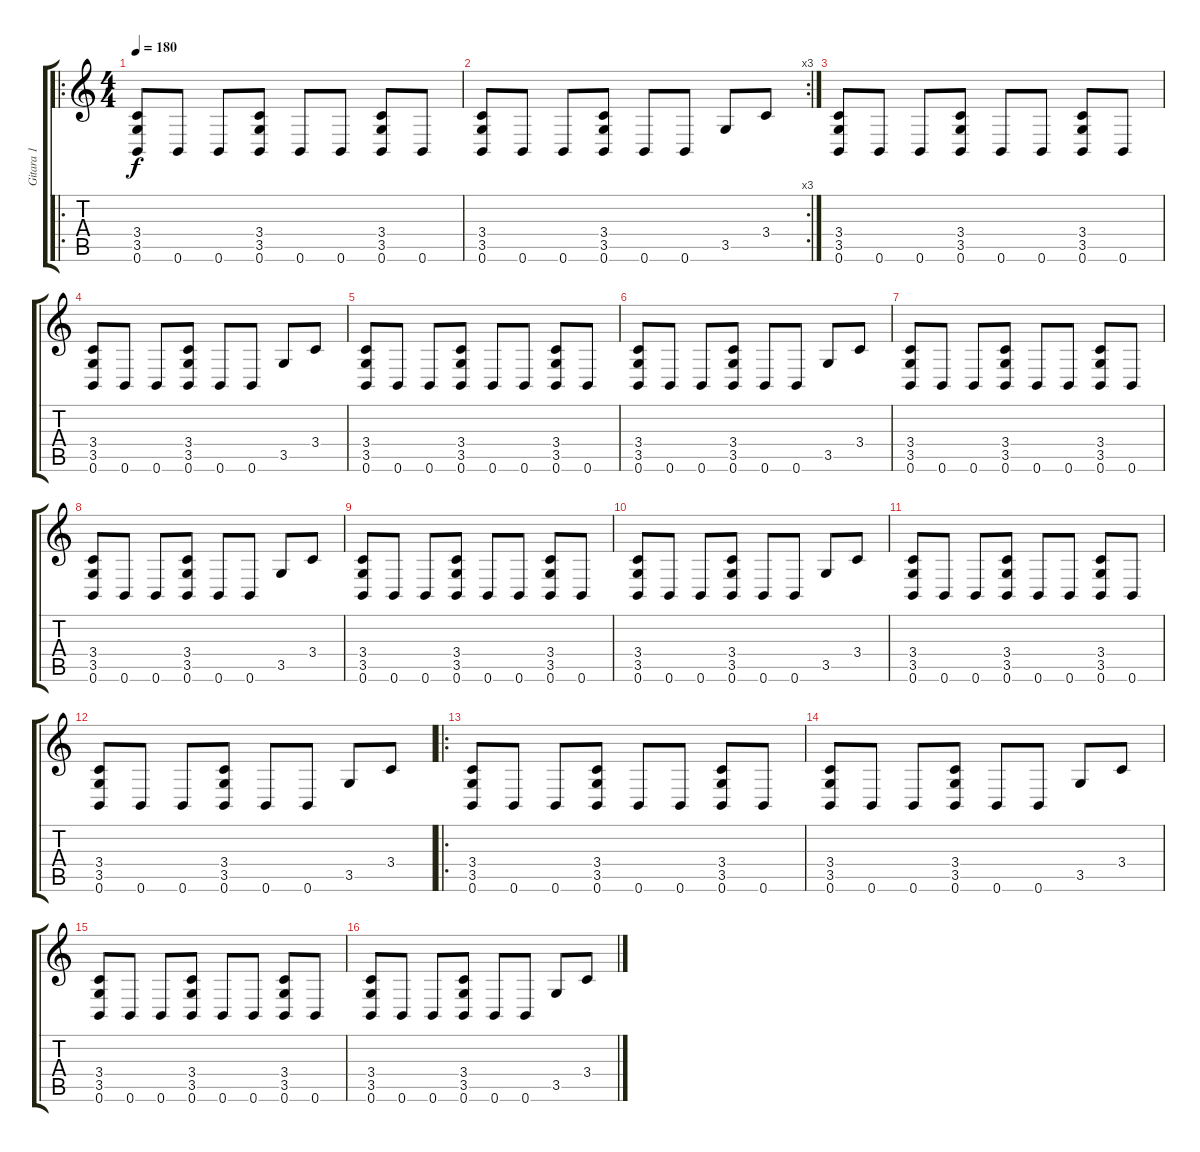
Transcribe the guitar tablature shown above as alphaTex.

\track ("Gitara 1" "Gitara 1") {instrument distortionguitar}
\staff {score tabs}
\tuning (B3 Gb3 D3 A2 E2 B1) {hide}
\ro
\ts (4 4)
\tempo 180
\clef g2
\ks c
(3.4 3.5 0.6).8{dy f instrument distortionguitar} 0.6.8 0.6.8 (3.4 3.5 0.6).8 0.6.8 0.6.8 (3.4 3.5 0.6).8 0.6.8 |
\rc 3
(3.4 3.5 0.6).8 0.6.8 0.6.8 (3.4 3.5 0.6).8 0.6.8 0.6.8 3.5.8 3.4.8 |
(3.4 3.5 0.6).8 0.6.8 0.6.8 (3.4 3.5 0.6).8 0.6.8 0.6.8 (3.4 3.5 0.6).8 0.6.8 |
(3.4 3.5 0.6).8 0.6.8 0.6.8 (3.4 3.5 0.6).8 0.6.8 0.6.8 3.5.8 3.4.8 |
(3.4 3.5 0.6).8 0.6.8 0.6.8 (3.4 3.5 0.6).8 0.6.8 0.6.8 (3.4 3.5 0.6).8 0.6.8 |
(3.4 3.5 0.6).8 0.6.8 0.6.8 (3.4 3.5 0.6).8 0.6.8 0.6.8 3.5.8 3.4.8 |
(3.4 3.5 0.6).8 0.6.8 0.6.8 (3.4 3.5 0.6).8 0.6.8 0.6.8 (3.4 3.5 0.6).8 0.6.8 |
(3.4 3.5 0.6).8 0.6.8 0.6.8 (3.4 3.5 0.6).8 0.6.8 0.6.8 3.5.8 3.4.8 |
(3.4 3.5 0.6).8 0.6.8 0.6.8 (3.4 3.5 0.6).8 0.6.8 0.6.8 (3.4 3.5 0.6).8 0.6.8 |
(3.4 3.5 0.6).8 0.6.8 0.6.8 (3.4 3.5 0.6).8 0.6.8 0.6.8 3.5.8 3.4.8 |
(3.4 3.5 0.6).8 0.6.8 0.6.8 (3.4 3.5 0.6).8 0.6.8 0.6.8 (3.4 3.5 0.6).8 0.6.8 |
(3.4 3.5 0.6).8 0.6.8 0.6.8 (3.4 3.5 0.6).8 0.6.8 0.6.8 3.5.8 3.4.8 |
\ro
(3.4 3.5 0.6).8 0.6.8 0.6.8 (3.4 3.5 0.6).8 0.6.8 0.6.8 (3.4 3.5 0.6).8 0.6.8 |
(3.4 3.5 0.6).8 0.6.8 0.6.8 (3.4 3.5 0.6).8 0.6.8 0.6.8 3.5.8 3.4.8 |
(3.4 3.5 0.6).8 0.6.8 0.6.8 (3.4 3.5 0.6).8 0.6.8 0.6.8 (3.4 3.5 0.6).8 0.6.8 |
(3.4 3.5 0.6).8 0.6.8 0.6.8 (3.4 3.5 0.6).8 0.6.8 0.6.8 3.5.8 3.4.8
